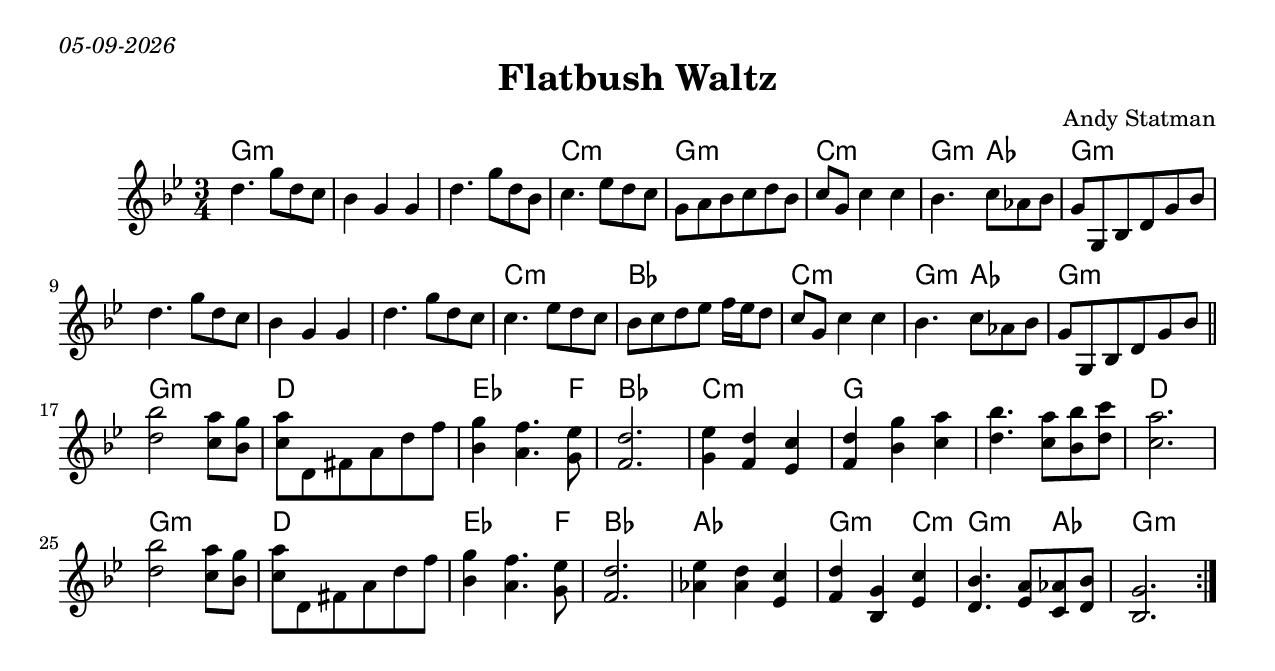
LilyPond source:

\version "2.18.0"
\include "english.ly"
\paper{
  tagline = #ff
  print-all-headers = ##t
  #(set-paper-size "letter")
}
date = #(strftime "%d-%m-%Y" (localtime (current-time)))

\markup{ \italic{ \date }  }

%\markup{ Got something to say? }

global = {
  \clef treble
  \key g \minor
  \time 3/4
  \set Score.markFormatter = #format-mark-box-alphabet
}

%#################################### Melody ########################
%melody =  \transpose c d \relative c' {  %transpose for clarinet
melody = \relative c'' {
  \global
  %\partial 16*3 a16 d f   %lead in notes

  \repeat volta 2{
   %\mark \default
   d4. g8 d c
   bf4 g g
   d'4. g8 d bf
   c4. ef8 d c

   g8 a bf c d bf
   c8 g c4 c
   %d4. g8 d c
   bf4. c8 af bf
   g8 g, bf d g bf

   d4. g8 d c
   bf4 g g
   d'4. g8 d c
   c4. ef8 d c

   bf8 c d ef f16 ef d8|
   c8 g c4 c
   bf4. c8 af bf
   g8 g, bf d g bf \bar"||"
   \break
   %   B part
   <<d2 bf'>><< a8  c,>> <<bf g'>>
   <<a8 c,>> d,fs a d f
   <<bf,4 g'>> <<a,4. f'>> <<g,8 ef'>>
   <<d2. f,>>
   % higher note 2nd
   <<ef'4 g,>><<f d'>> <<ef, c' >>
   <<f,4 d'>> <<bf g'>> <<c, a'>>
   <<{d,4. c8 bf d
      c2.
      d2 c8 bf
     }
     {bf'4. a8 bf c
      a2.
      bf2 a8 g
   }>>

   <<c,8 a'>> d,, fs a d f %maybe f #

   <<{bf,4  a4. g8
      f2.
      af4 af ef
      f4 bf, ef
      d4. ef8 c d
      bf2.
     }
     {g''4 f4. ef8
     d2.
     ef4 d c
     d4 g, c
     bf4. a8 af bf
     g2.
   }>>


  }




}
%################################# Lyrics #####################
%\addlyrics{ \set stanza = #"1. " }
%################################# Chords #######################
harmonies = \chordmode {
  g2.*3:m
  c2.:m
  g2.:m
  c2.:m
  g4.:m af4.
  g2.*4:m
  c2.:m
  bf2.
  c2.:m
  g4.:m af4.
  g2.:m
  % high part
  g2.:m
  d2.
  ef8*5 f8
  bf2.
  c2.:m
  g2.*2
  d2.
  g2.:m
  d2.
  ef8*5 f8
  bf2.
  af2.
  g2:m c4:m
  g2:m af4
  g2.:m
}

\score {
  <<
    \new ChordNames {
      \set chordChanges = ##t
      \harmonies
    }
    \new Staff   \melody
  >>
  \header{
    title= "Flatbush Waltz"
    subtitle=""
    composer= "Andy Statman"
    instrument =""
    arranger= ""
  }
  \layout{indent = 1.0\cm}
  \midi {
    \tempo 4 = 120

    % \midi { }
  }
}
%{
% more verses:
\markup{}
\markup {
  \fill-line {
    \hspace #0.1 % distance from left margin
    \column {
      \line { "1."
	\column {
	  ""
	}
      }
      \hspace #0.2 % vertical distance between verses
      \line { "2."
	\column {
	 ""
	}
      }
    }
    \hspace #0.1  % horiz. distance between columns
    \column {
      \line { "3."
	\column {
	  ""
	}
      }
      \hspace #0.2 % distance between verses
      \line { "4."
	\column {
	 ""
	}
      }
    }
    \hspace #0.1 % distance to right margin
  }
}

%}
